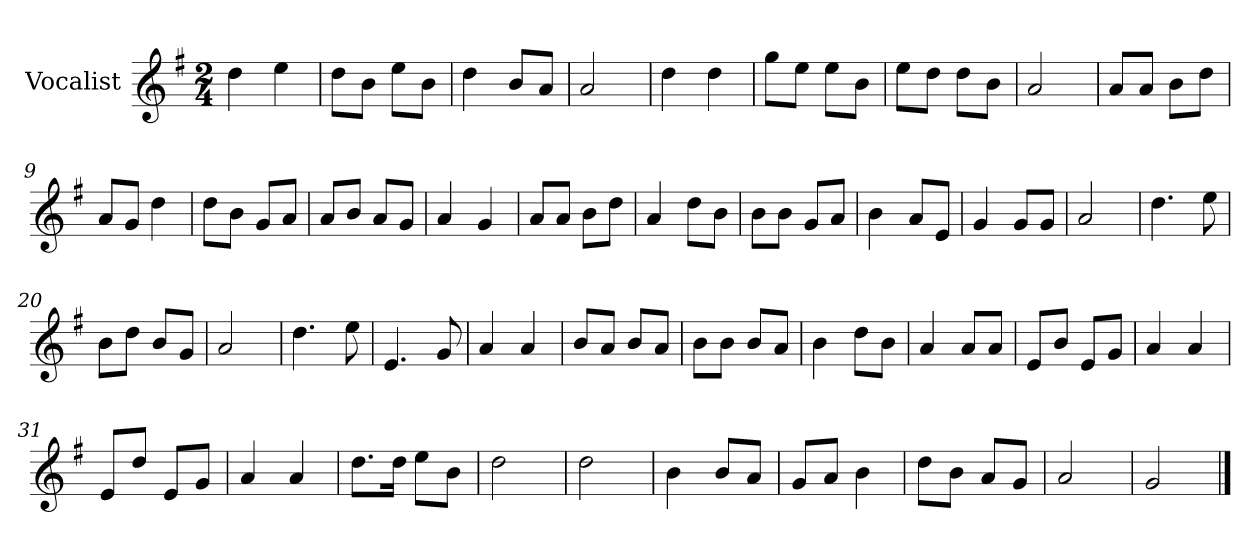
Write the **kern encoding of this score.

**kern
*part1
*staff1
*I"Vocalist
*k[f#]
*G:
*M2/4
=
4dd
4ee
=1
8ddL
8bJ
8eeL
8bJ
=2
4dd
8bL
8aJ
=3
2a
=4
4dd
4dd
=5
8ggL
8eeJ
8eeL
8bJ
=6
8eeL
8ddJ
8ddL
8bJ
=7
2a
=8
8aL
8aJ
8bL
8ddJ
=9
8aL
8gJ
4dd
=10
8ddL
8bJ
8gL
8aJ
=11
8aL
8bJ
8aL
8gJ
=12
4a
4g
=13
8aL
8aJ
8bL
8ddJ
=14
4a
8ddL
8bJ
=15
8bL
8bJ
8gL
8aJ
=16
4b
8aL
8eJ
=17
4g
8gL
8gJ
=18
2a
=19
4.dd
8ee
=20
8bL
8ddJ
8bL
8gJ
=21
2a
=22
4.dd
8ee
=23
4.e
8g
=24
4a
4a
=25
8bL
8aJ
8bL
8aJ
=26
8bL
8bJ
8bL
8aJ
=27
4b
8ddL
8bJ
=28
4a
8aL
8aJ
=29
8eL
8bJ
8eL
8gJ
=30
4a
4a
=31
8eL
8ddJ
8eL
8gJ
=32
4a
4a
=33
8.ddL
16ddJk
8eeL
8bJ
=34
2dd
=35
2dd
=36
4b
8bL
8aJ
=37
8gL
8aJ
4b
=38
8ddL
8bJ
8aL
8gJ
=39
2a
=40
2g
==
*-
